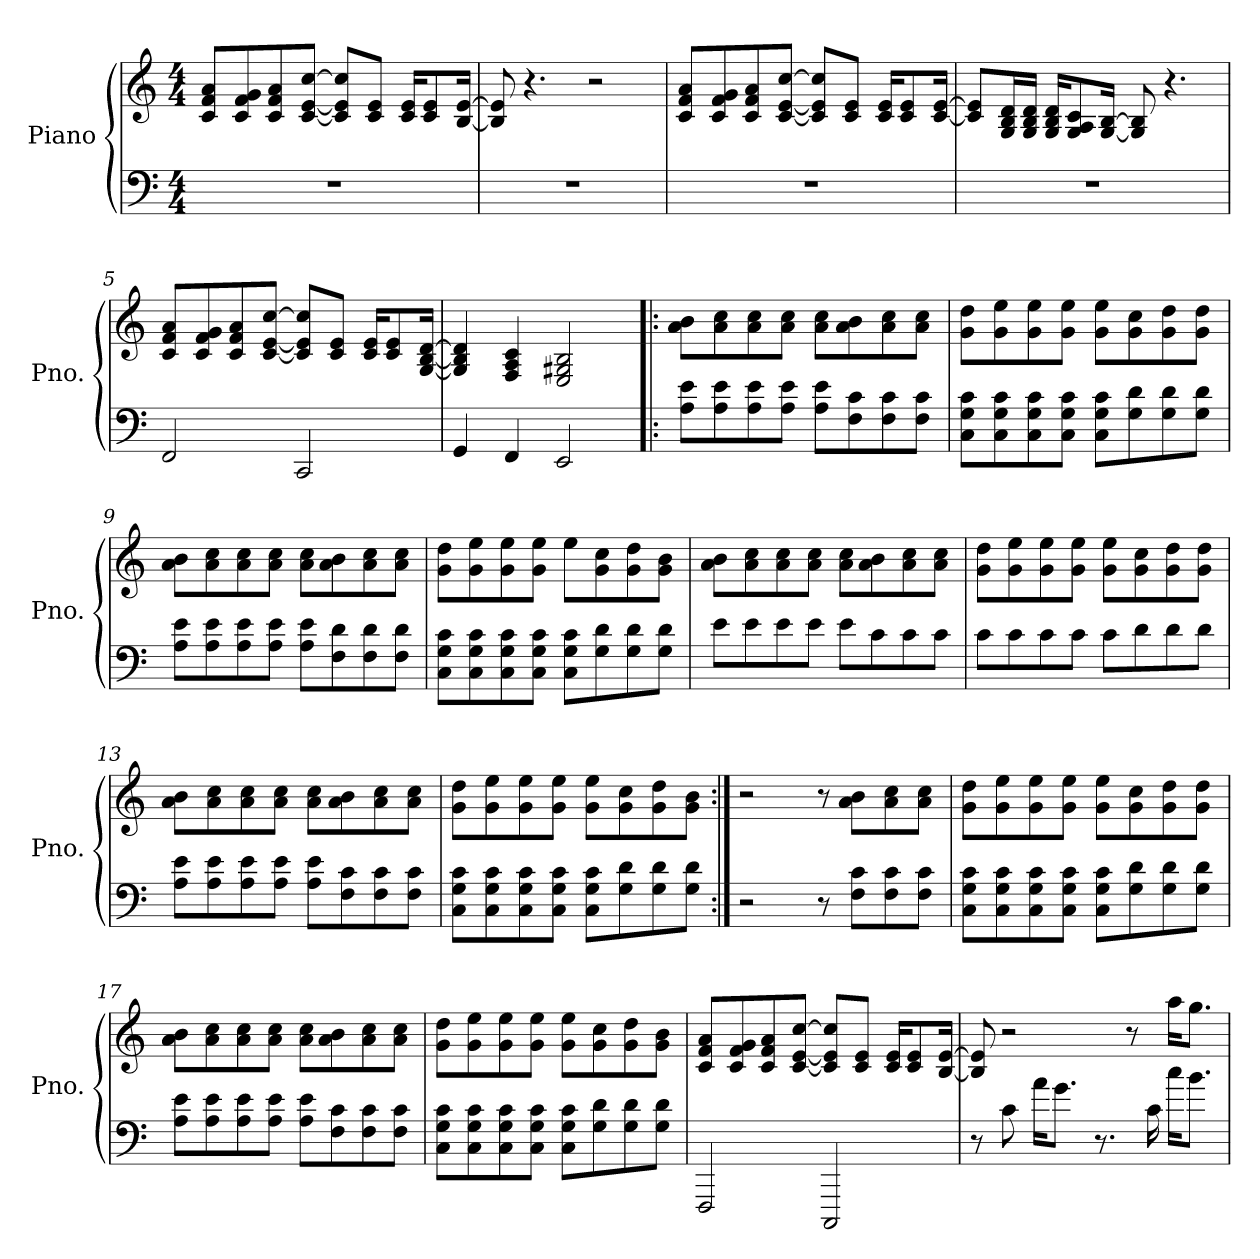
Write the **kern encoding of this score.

**kern	**kern
*part1	*part1
*staff2	*staff1
*I"Piano	*
*I'Pno.	*
*clefF4	*clefG2
*k[]	*k[]
*M4/4	*M4/4
*MM87	*MM87
=1	=1
1r	8c/ 8f/ 8a/L
.	8c/ 8f/ 8g/
.	8c/ 8f/ 8a/
.	[8c/ [8e/ [8cc/J
.	8c/] 8e/] 8cc/]L
.	8c/ 8e/J
.	16c/ 16e/KL
.	8c/ 8e/
.	[16B/ [16e/Jk
=2	=2
1r	8B/] 8e/]
.	4.r
.	2r
=3	=3
1r	8c/ 8f/ 8a/L
.	8c/ 8f/ 8g/
.	8c/ 8f/ 8a/
.	[8c/ [8e/ [8cc/J
.	8c/] 8e/] 8cc/]L
.	8c/ 8e/J
.	16c/ 16e/KL
.	8c/ 8e/
.	[16c/ [16e/Jk
=4	=4
1r	8c/] 8e/]L
.	16G/ 16B/ 16d/L
.	16G/ 16B/ 16d/JJ
.	16G/ 16B/ 16d/KL
.	8G/ 8A/ 8c/
.	[16G/ [16B/Jk
.	8G/] 8B/]
.	4.r
!!LO:LB:g=z
=5	=5
2FF/	8c/ 8f/ 8a/L
.	8c/ 8f/ 8g/
.	8c/ 8f/ 8a/
.	[8c/ [8e/ [8cc/J
2CC/	8c/] 8e/] 8cc/]L
.	8c/ 8e/J
.	16c/ 16e/KL
.	8c/ 8e/
.	[16G/ [16B/ [16d/Jk
=6	=6
4GG/	4G/] 4B/] 4d/]
4FF/	4F/ 4A/ 4c/
2EE/	2E/ 2G#X/ 2B/
=7!|:	=7!|:
8A\ 8e\L	8a\ 8b\L
8A\ 8e\	8a\ 8cc\
8A\ 8e\	8a\ 8cc\
8A\ 8e\J	8a\ 8cc\J
8A\ 8e\L	8a\ 8cc\L
8F\ 8c\	8a\ 8b\
8F\ 8c\	8a\ 8cc\
8F\ 8c\J	8a\ 8cc\J
=8	=8
8C\ 8G\ 8c\L	8g\ 8dd\L
8C\ 8G\ 8c\	8g\ 8ee\
8C\ 8G\ 8c\	8g\ 8ee\
8C\ 8G\ 8c\J	8g\ 8ee\J
8C\ 8G\ 8c\L	8g\ 8ee\L
8G\ 8d\	8g\ 8cc\
8G\ 8d\	8g\ 8dd\
8G\ 8d\J	8g\ 8dd\J
!!LO:LB:g=z
=9	=9
8A\ 8e\L	8a\ 8b\L
8A\ 8e\	8a\ 8cc\
8A\ 8e\	8a\ 8cc\
8A\ 8e\J	8a\ 8cc\J
8A\ 8e\L	8a\ 8cc\L
8F\ 8d\	8a\ 8b\
8F\ 8d\	8a\ 8cc\
8F\ 8d\J	8a\ 8cc\J
=10	=10
8C\ 8G\ 8c\L	8g\ 8dd\L
8C\ 8G\ 8c\	8g\ 8ee\
8C\ 8G\ 8c\	8g\ 8ee\
8C\ 8G\ 8c\J	8g\ 8ee\J
8C\ 8G\ 8c\L	8ee\L
8G\ 8d\	8g\ 8cc\
8G\ 8d\	8g\ 8dd\
8G\ 8d\J	8g\ 8b\J
=11	=11
8e\L	8a\ 8b\L
8e\	8a\ 8cc\
8e\	8a\ 8cc\
8e\J	8a\ 8cc\J
8e\L	8a\ 8cc\L
8c\	8a\ 8b\
8c\	8a\ 8cc\
8c\J	8a\ 8cc\J
=12	=12
8c\L	8g\ 8dd\L
8c\	8g\ 8ee\
8c\	8g\ 8ee\
8c\J	8g\ 8ee\J
8c\L	8g\ 8ee\L
8d\	8g\ 8cc\
8d\	8g\ 8dd\
8d\J	8g\ 8dd\J
!!LO:LB:g=z
=13	=13
8A\ 8e\L	8a\ 8b\L
8A\ 8e\	8a\ 8cc\
8A\ 8e\	8a\ 8cc\
8A\ 8e\J	8a\ 8cc\J
8A\ 8e\L	8a\ 8cc\L
8F\ 8c\	8a\ 8b\
8F\ 8c\	8a\ 8cc\
8F\ 8c\J	8a\ 8cc\J
=14	=14
8C\ 8G\ 8c\L	8g\ 8dd\L
8C\ 8G\ 8c\	8g\ 8ee\
8C\ 8G\ 8c\	8g\ 8ee\
8C\ 8G\ 8c\J	8g\ 8ee\J
8C\ 8G\ 8c\L	8g\ 8ee\L
8G\ 8d\	8g\ 8cc\
8G\ 8d\	8g\ 8dd\
8G\ 8d\J	8g\ 8b\J
=15:|!	=15:|!
2r	2r
8r	8r
8F\ 8c\L	8a\ 8b\L
8F\ 8c\	8a\ 8cc\
8F\ 8c\J	8a\ 8cc\J
=16	=16
8C\ 8G\ 8c\L	8g\ 8dd\L
8C\ 8G\ 8c\	8g\ 8ee\
8C\ 8G\ 8c\	8g\ 8ee\
8C\ 8G\ 8c\J	8g\ 8ee\J
8C\ 8G\ 8c\L	8g\ 8ee\L
8G\ 8d\	8g\ 8cc\
8G\ 8d\	8g\ 8dd\
8G\ 8d\J	8g\ 8dd\J
!!LO:LB:g=z
=17	=17
8A\ 8e\L	8a\ 8b\L
8A\ 8e\	8a\ 8cc\
8A\ 8e\	8a\ 8cc\
8A\ 8e\J	8a\ 8cc\J
8A\ 8e\L	8a\ 8cc\L
8F\ 8c\	8a\ 8b\
8F\ 8c\	8a\ 8cc\
8F\ 8c\J	8a\ 8cc\J
=18	=18
8C\ 8G\ 8c\L	8g\ 8dd\L
8C\ 8G\ 8c\	8g\ 8ee\
8C\ 8G\ 8c\	8g\ 8ee\
8C\ 8G\ 8c\J	8g\ 8ee\J
8C\ 8G\ 8c\L	8g\ 8ee\L
8G\ 8d\	8g\ 8cc\
8G\ 8d\	8g\ 8dd\
8G\ 8d\J	8g\ 8b\J
=19	=19
2FFF/	8c/ 8f/ 8a/L
.	8c/ 8f/ 8g/
.	8c/ 8f/ 8a/
.	[8c/ [8e/ [8cc/J
2CCC/	8c/] 8e/] 8cc/]L
.	8c/ 8e/J
.	16c/ 16e/KL
.	8c/ 8e/
.	[16B/ [16e/Jk
=20	=20
8r	8B/] 8e/]
8c\	2r
16a\KL	.
8.g\J	.
8.r	.
.	8r
16c\	.
16cc\KL	16aa\KL
8.b\J	8.gg\J
=	=
*-	*-
